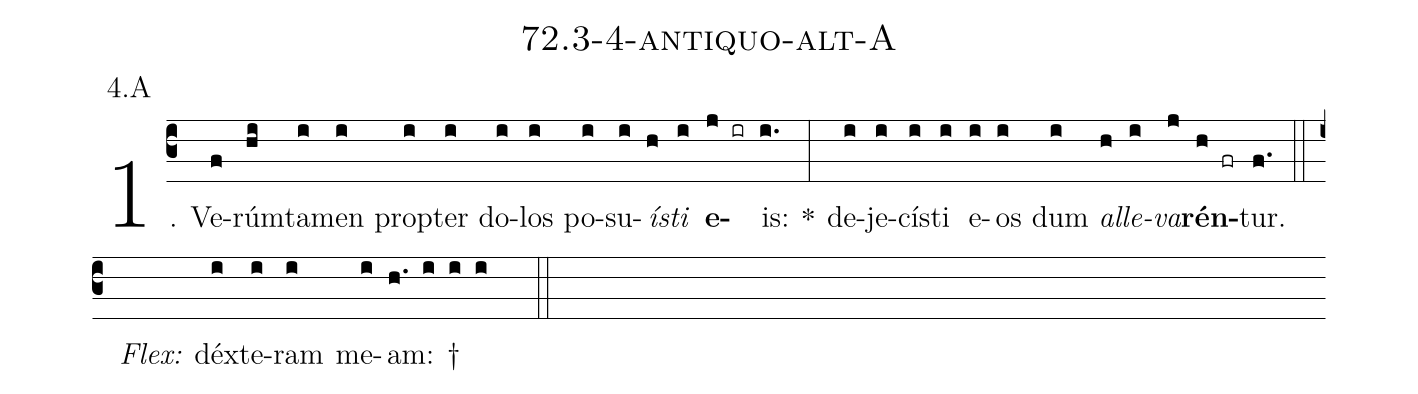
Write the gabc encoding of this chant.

name: 72.3-4-antiquo-alt-A;
annotation: 4.A;
%%
(c3)1. Ve(f)rúm(hi)ta(i)men(i) prop(i)ter(i) do(i)los(i) po(i)su(i)<i>ís</i>(h)<i>ti</i>(i) <b>e</b>(j ir)is:(i.) *(:) de(i)je(i)cís(i)ti(i) e(i)os(i) dum(i) <i>al</i>(h)<i>le</i>(i)<i>va</i>(j)<b>rén</b>(h fr)tur.(f.) (::)
<i>Flex:</i>()  déx(i)te(i)ram(i) me(i)am: †(h. i i i  ::)

%E(i) u(h) o(i) u(j) a(h) e.(f.) (::)
